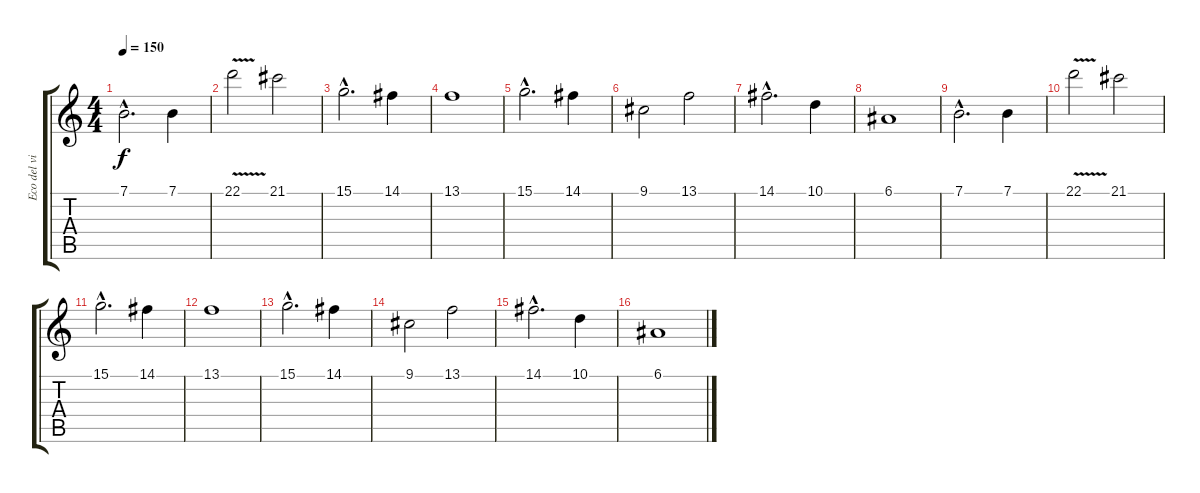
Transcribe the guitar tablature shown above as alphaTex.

\track ("Eco del violin" "Eco del vi") {instrument tremolostrings}
\staff {score tabs}
\tuning (E4 B3 G3 D3 A2 E2) {hide}
\ts (4 4)
\tempo 150
\clef g2
\ks c
7.1{hac}.2{d dy f instrument tremolostrings} 7.1.4 |
22.1{v}.2 21.1.2 |
15.1{hac}.2{d} 14.1.4 |
13.1.1 |
15.1{hac}.2{d} 14.1.4 |
9.1.2 13.1.2 |
14.1{hac}.2{d} 10.1.4 |
6.1.1 |
7.1{hac}.2{d} 7.1.4 |
22.1{v}.2 21.1.2 |
15.1{hac}.2{d} 14.1.4 |
13.1.1 |
15.1{hac}.2{d} 14.1.4 |
9.1.2 13.1.2 |
14.1{hac}.2{d} 10.1.4 |
6.1.1
